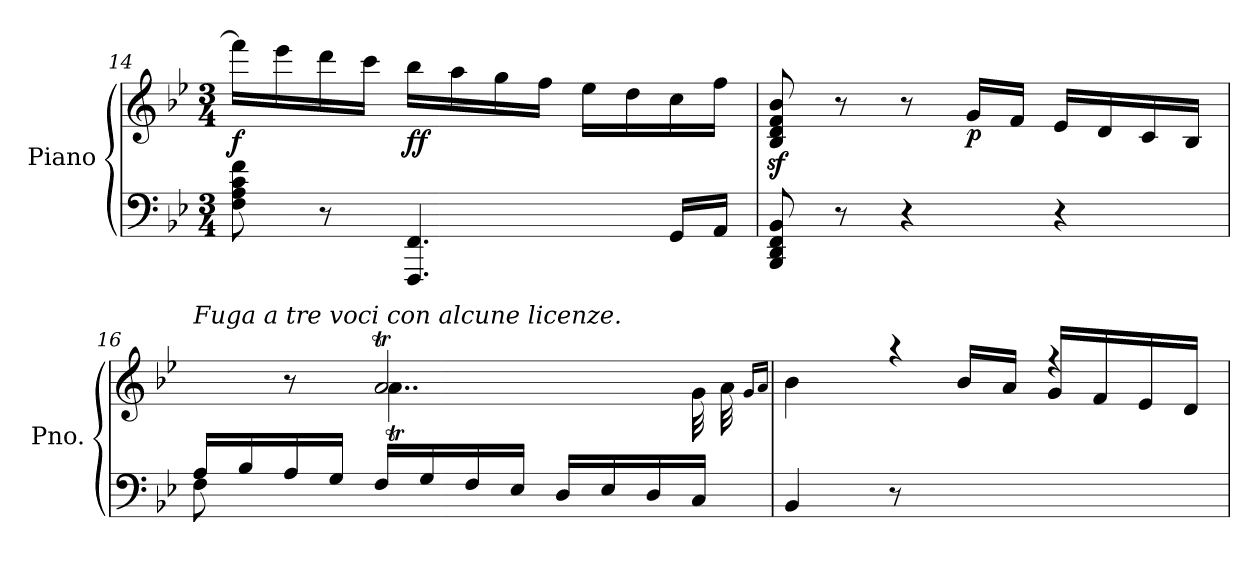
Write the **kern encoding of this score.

**kern	**kern	**dynam
*part1	*part1	*part1
*staff2	*staff1	*staff1/2
*I"Piano	*	*
*I'Pno.	*	*
*clefF4	*clefG2	*
*k[b-e-]	*k[b-e-]	*
*M3/4	*M3/4	*
=14	=14	=14
!	!	!LO:DY:b
8F\ 8A\ 8c\ 8f\	16fff\LL]	f
.	16eee-\	.
8r	16ddd\	.
.	16ccc\JJ	.
!	!	!LO:DY:b
4.FFF/ 4.FF/	16bb-\LL	ff
.	16aa\	.
.	16gg\	.
.	16ff\JJ	.
.	16ee-\LL	.
.	16dd\	.
16GG/LL	16cc\	.
16AA/JJ	16ff\JJ	.
!!LO:LB:g=z
=15	=15	=15
8BBB-/ 8DD/ 8FF/ 8BB-/	8B-/z< 8d/z< 8f/z< 8b-/z<	.
8r	8r	.
4r	8r	.
!	!	!LO:DY:b
.	16g/LL	p
.	16f/JJ	.
4r	16e-/LL	.
.	16d/	.
.	16c/	.
.	16B-/JJ	.
=16	=16	=16
*^	*^	*
!	!	!LO:TX:a:i:t=Fuga a tre voci con alcune licenze.	!	!
8F\	16A/LL	8ryy	4ryy	.
.	16B-/	.	.	.
2ryy	16A/	8r	.	.
.	16G/JJ	.	.	.
.	16F/LL	2at/	4..at!	.
.	16G/	.	.	.
.	16F/	.	.	.
.	16E-/JJ	.	.	.
.	16D/LL	.	.	.
.	16E-/	.	.	.
8ryy	16D/	.	.	.
.	16C/JJ	.	32g!	.
.	.	.	32a!	.
*v	*v	*	*	*
.	16qg/LL	.	.
.	16qa/JJ	.	.
!!LO:LB:g=z	!!
=17	=17	=17	=17
4BB-/	4b-\	4.ryy	.
8r	4r	.	.
4.ryy	.	16b-/LL	.
.	.	16a/JJ	.
.	4r	16g/LL	.
.	.	16f/	.
.	.	16e-/	.
.	.	16d/JJ	.
*	*v	*v	*
=	=	=
*-	*-	*-
